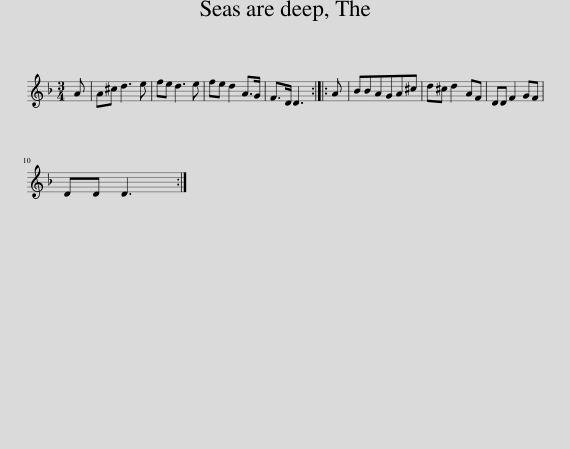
X:1
L:1/8
M:3/4
I:linebreak $
K:Dmin
V:1 treble
V:1
 A | A^c d3 e | fe d3 e | fe d2 A>G | F>D D3 :: %5
 A | BBAGA^c | d^c d2 AF | DD F2 GF |$ DD D3 :| %10
